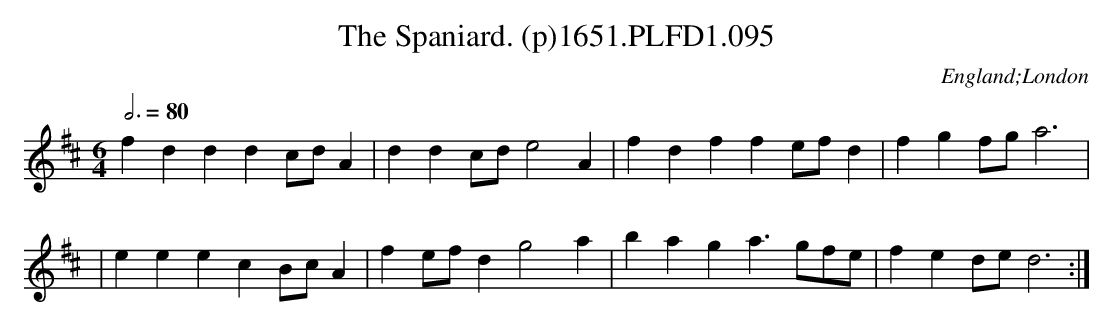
X:1
T:Spaniard. (p)1651.PLFD1.095, The
M:6/4
L:1/4
Q:3/4=80
O:England;London
K:D
fdd dc/d/A|ddc/d/ e2A|fdf fe/f/d|fgf/g/ a3|
|eee cB/c/A|fe/f/d g2a|bag a>gf/e/|fed/e/ d3:|
